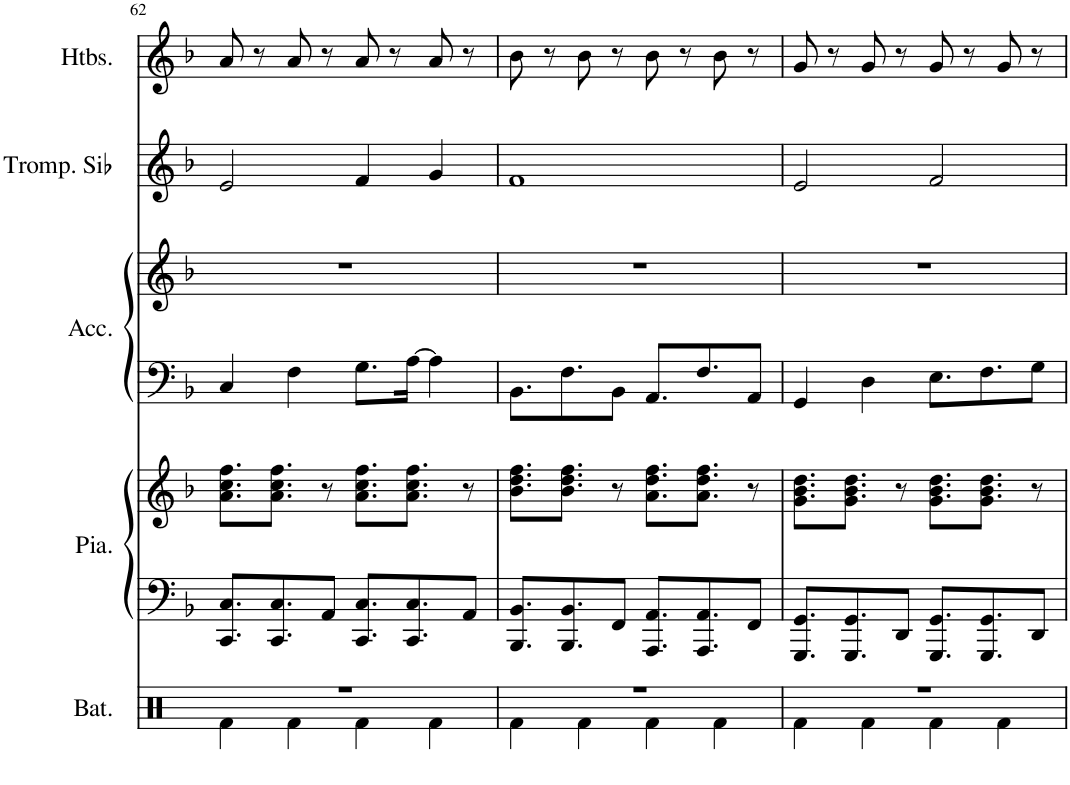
**kern	**kern	**kern	**kern	**kern	**kern	**kern
*part5	*part4	*part4	*part3	*part3	*part2	*part1
*staff7	*staff6	*staff5	*staff4	*staff3	*staff2	*staff1
*I"Batterie	*I"Piano	*	*I"Accordéon	*	*I"Trompette en Sib	*I"Hautbois
*I'Bat.	*I'Pia.	*	*I'Acc.	*	*I'Tromp. Sib	*I'Htbs.
!!LO:PB:g=z
*clefX	*clefF4	*clefG2	*clefF4	*clefG2	*clefG2	*clefG2
*	*	*	*	*	*ITrd1c2	*
*k[]	*k[b-]	*k[b-]	*k[b-]	*k[b-]	*k[b-]	*k[b-]
*M4/4	*M4/4	*M4/4	*M4/4	*M4/4	*M4/4	*M4/4
=62	=62	=62	=62	=62	=62	=62
*^	*	*	*	*	*	*
1r	4Rf\	8.CC/ 8.C/L	8.a\ 8.cc\ 8.ff\L	4C/	1r	2e/	8a/
.	.	.	.	.	.	.	8r
.	.	8.CC/ 8.C/	8.a\ 8.cc\ 8.ff\J	.	.	.	.
.	4Rf\	.	.	4F\	.	.	8a/
.	.	8AA/J	8r	.	.	.	8r
.	4Rf\	8.CC/ 8.C/L	8.a\ 8.cc\ 8.ff\L	8.G\L	.	4f/	8a/
.	.	.	.	.	.	.	8r
.	.	8.CC/ 8.C/	8.a\ 8.cc\ 8.ff\J	[16A\Jk	.	.	.
.	4Rf\	.	.	4A\]	.	4g/	8a/
.	.	8AA/J	8r	.	.	.	8r
=63	=63	=63	=63	=63	=63	=63	=63
1r	4Rf\	8.BBB-/ 8.BB-/L	8.b-\ 8.dd\ 8.ff\L	8.BB-\L	1r	1f	8b-\
.	.	.	.	.	.	.	8r
.	.	8.BBB-/ 8.BB-/	8.b-\ 8.dd\ 8.ff\J	8.F\	.	.	.
.	4Rf\	.	.	.	.	.	8b-\
.	.	8FF/J	8r	8BB-\J	.	.	8r
.	4Rf\	8.AAA/ 8.AA/L	8.a\ 8.dd\ 8.ff\L	8.AA/L	.	.	8b-\
.	.	.	.	.	.	.	8r
.	.	8.AAA/ 8.AA/	8.a\ 8.dd\ 8.ff\J	8.F/	.	.	.
.	4Rf\	.	.	.	.	.	8b-\
.	.	8FF/J	8r	8AA/J	.	.	8r
=64	=64	=64	=64	=64	=64	=64	=64
1r	4Rf\	8.GGG/ 8.GG/L	8.g\ 8.b-\ 8.dd\L	4GG/	1r	2e/	8g/
.	.	.	.	.	.	.	8r
.	.	8.GGG/ 8.GG/	8.g\ 8.b-\ 8.dd\J	.	.	.	.
.	4Rf\	.	.	4D\	.	.	8g/
.	.	8DD/J	8r	.	.	.	8r
.	4Rf\	8.GGG/ 8.GG/L	8.g\ 8.b-\ 8.dd\L	8.E\L	.	2f/	8g/
.	.	.	.	.	.	.	8r
.	.	8.GGG/ 8.GG/	8.g\ 8.b-\ 8.dd\J	8.F\	.	.	.
.	4Rf\	.	.	.	.	.	8g/
.	.	8DD/J	8r	8G\J	.	.	8r
*v	*v	*	*	*	*	*	*
=	=	=	=	=	=	=
*-	*-	*-	*-	*-	*-	*-
